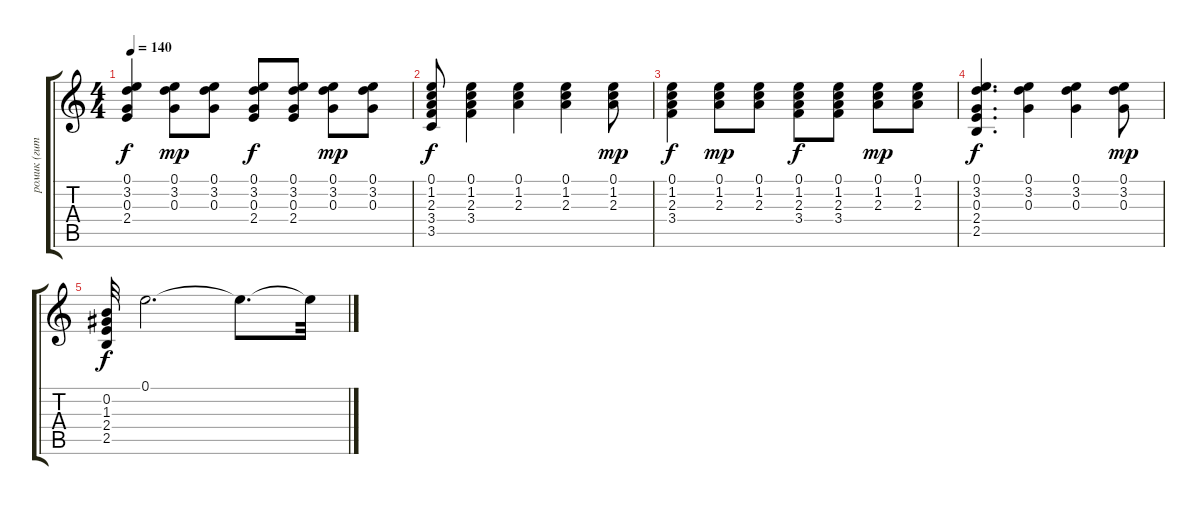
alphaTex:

\track ("ромик (гитара)" "ромик (гит") {instrument electricguitarjazz}
\staff {score tabs}
\tuning (E4 B3 G3 D3 A2 E2) {hide}
\ts (4 4)
\tempo 140
\clef g2
\ks c
(0.1 3.2 0.3 2.4).4{dy f} (0.1 3.2 0.3).8{dy mp} (0.1 3.2 0.3).8 (0.1 3.2 0.3 2.4).8{dy f} (0.1 3.2 0.3 2.4).8 (0.1 3.2 0.3).8{dy mp} (0.1 3.2 0.3).8 |
(0.1 1.2 2.3 3.4 3.5).8{dy f} (0.1 1.2 2.3 3.4).4 (0.1 1.2 2.3).4 (0.1 1.2 2.3).4 (0.1 1.2 2.3).8{dy mp} |
(0.1 1.2 2.3 3.4).4{dy f} (0.1 1.2 2.3).8{dy mp} (0.1 1.2 2.3).8 (0.1 1.2 2.3 3.4).8{dy f} (0.1 1.2 2.3 3.4).8 (0.1 1.2 2.3).8{dy mp} (0.1 1.2 2.3).8 |
(0.1 3.2 0.3 2.4 2.5).4{d dy f} (0.1 3.2 0.3).4 (0.1 3.2 0.3).4 (0.1 3.2 0.3).8{dy mp} |
(0.2 1.3 2.4 2.5).32{dy f} 0.1.2{d} 0.1{t}.8{d} 0.1{t}.32
